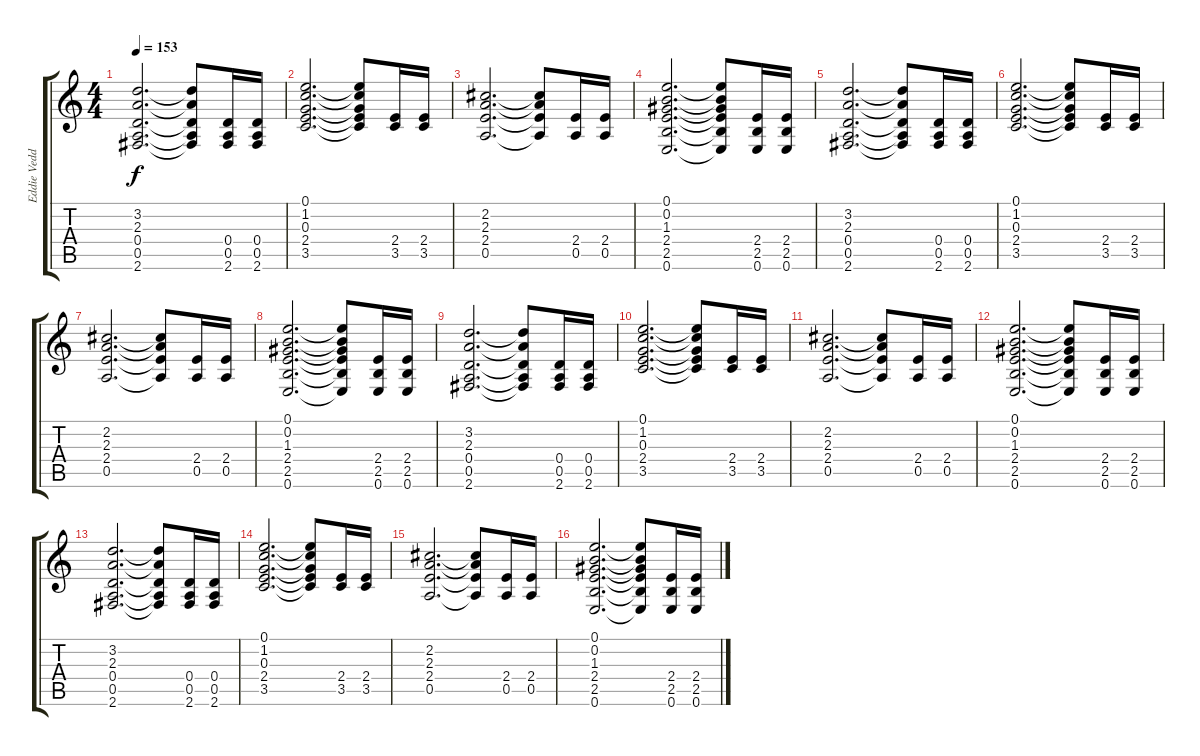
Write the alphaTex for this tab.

\track ("Eddie Vedder" "Eddie Vedd") {instrument distortionguitar}
\staff {score tabs}
\tuning (E4 B3 G3 D3 A2 E2) {hide}
\ts (4 4)
\tempo 153
\clef g2
\ks c
(3.2 2.3 0.4 0.5 2.6).2{d dy f} (3.2{t} 2.3{t} 0.4{t} 0.5{t} 2.6{t}).8 (0.4 0.5 2.6).16 (0.4 0.5 2.6).16 |
(0.1 1.2 0.3 2.4 3.5).2{d} (0.1{t} 1.2{t} 0.3{t} 2.4{t} 3.5{t}).8 (2.4 3.5).16 (2.4 3.5).16 |
(2.2 2.3 2.4 0.5).2{d} (2.2{t} 2.3{t} 2.4{t} 0.5{t}).8 (2.4 0.5).16 (2.4 0.5).16 |
(0.1 0.2 1.3 2.4 2.5 0.6).2{d} (0.1{t} 0.2{t} 1.3{t} 2.4{t} 2.5{t} 0.6{t}).8 (2.4 2.5 0.6).16 (2.4 2.5 0.6).16 |
(3.2 2.3 0.4 0.5 2.6).2{d} (3.2{t} 2.3{t} 0.4{t} 0.5{t} 2.6{t}).8 (0.4 0.5 2.6).16 (0.4 0.5 2.6).16 |
(0.1 1.2 0.3 2.4 3.5).2{d} (0.1{t} 1.2{t} 0.3{t} 2.4{t} 3.5{t}).8 (2.4 3.5).16 (2.4 3.5).16 |
(2.2 2.3 2.4 0.5).2{d} (2.2{t} 2.3{t} 2.4{t} 0.5{t}).8 (2.4 0.5).16 (2.4 0.5).16 |
(0.1 0.2 1.3 2.4 2.5 0.6).2{d} (0.1{t} 0.2{t} 1.3{t} 2.4{t} 2.5{t} 0.6{t}).8 (2.4 2.5 0.6).16 (2.4 2.5 0.6).16 |
(3.2 2.3 0.4 0.5 2.6).2{d} (3.2{t} 2.3{t} 0.4{t} 0.5{t} 2.6{t}).8 (0.4 0.5 2.6).16 (0.4 0.5 2.6).16 |
(0.1 1.2 0.3 2.4 3.5).2{d} (0.1{t} 1.2{t} 0.3{t} 2.4{t} 3.5{t}).8 (2.4 3.5).16 (2.4 3.5).16 |
(2.2 2.3 2.4 0.5).2{d} (2.2{t} 2.3{t} 2.4{t} 0.5{t}).8 (2.4 0.5).16 (2.4 0.5).16 |
(0.1 0.2 1.3 2.4 2.5 0.6).2{d} (0.1{t} 0.2{t} 1.3{t} 2.4{t} 2.5{t} 0.6{t}).8 (2.4 2.5 0.6).16 (2.4 2.5 0.6).16 |
(3.2 2.3 0.4 0.5 2.6).2{d} (3.2{t} 2.3{t} 0.4{t} 0.5{t} 2.6{t}).8 (0.4 0.5 2.6).16 (0.4 0.5 2.6).16 |
(0.1 1.2 0.3 2.4 3.5).2{d} (0.1{t} 1.2{t} 0.3{t} 2.4{t} 3.5{t}).8 (2.4 3.5).16 (2.4 3.5).16 |
(2.2 2.3 2.4 0.5).2{d} (2.2{t} 2.3{t} 2.4{t} 0.5{t}).8 (2.4 0.5).16 (2.4 0.5).16 |
(0.1 0.2 1.3 2.4 2.5 0.6).2{d} (0.1{t} 0.2{t} 1.3{t} 2.4{t} 2.5{t} 0.6{t}).8 (2.4 2.5 0.6).16 (2.4 2.5 0.6).16
